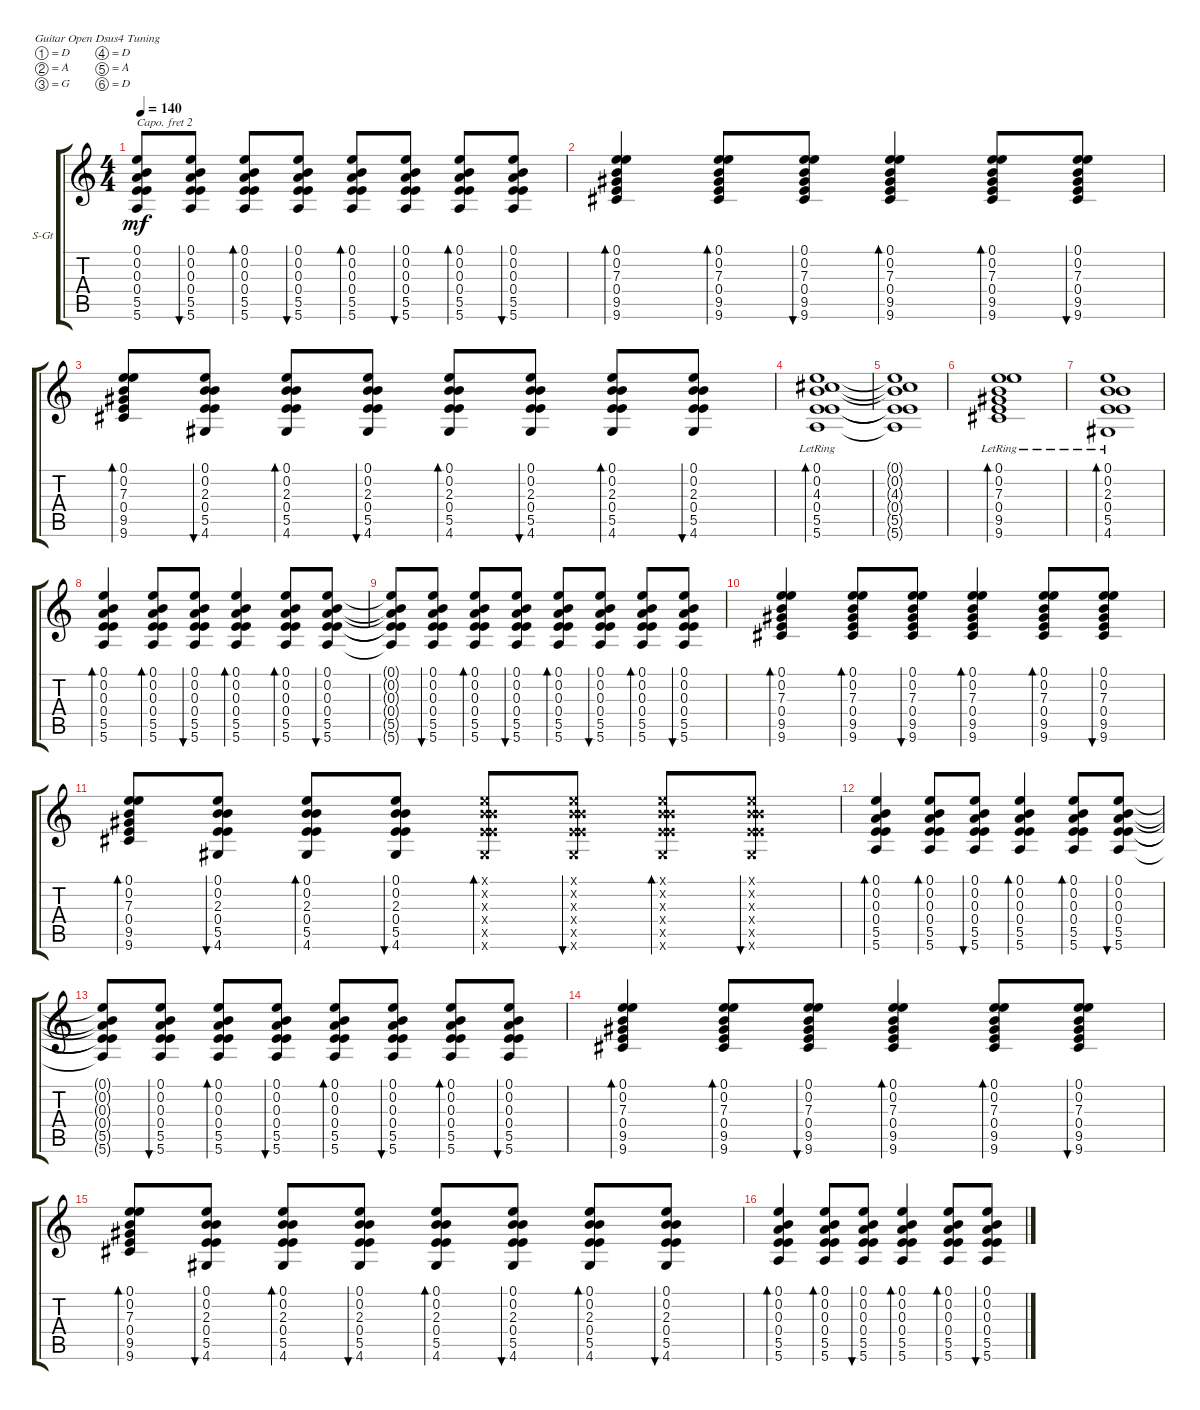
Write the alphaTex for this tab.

\defaultSystemsLayout 4
\bracketExtendMode groupsimilarinstruments
\firstSystemTrackNameOrientation horizontal
\otherSystemsTrackNameOrientation horizontal
\track ("Steel Guitar" "S-Gt") {instrument acousticguitarsteel}
\staff {score tabs}
\capo 2
\tuning (D4 A3 G3 D3 A2 D2)
\ts (4 4)
\tempo 140
\clef g2
\ks c
(5.6 5.5 0.4 0.3 0.2 0.1).8{dy mf} (0.1 0.2 0.3 0.4 5.5 5.6).8{bu 30} (5.5 5.6 0.4 0.3 0.2 0.1).8{bd 30} (0.1 0.2 0.3 0.4 5.5 5.6).8{bu 30} (5.6 5.5 0.4 0.3 0.2 0.1).8{bd 30} (5.6 5.5 0.4 0.3 0.2 0.1).8{bu 30} (0.1 0.2 0.3 0.4 5.5 5.6).8{bd 30} (5.6 5.5 0.4 0.3 0.2 0.1).8{bu 30} |
(9.6 9.5 7.3 0.2 0.1 0.4).4{bd 30} (9.6 9.5 0.4 7.3 0.2 0.1).8{bd 30} (0.1 0.2 7.3 0.4 9.5 9.6).8{bu 30} (9.6 9.5 0.4 7.3 0.2 0.1).4{bd 30} (9.6 9.5 0.4 7.3 0.2 0.1).8{bd 30} (0.1 0.2 7.3 0.4 9.5 9.6).8{bu 30} |
(9.6 9.5 0.4 7.3 0.2 0.1).8{bd 30} (0.1 0.2 2.3 0.4 5.5 4.6).8{bu 30} (5.5 4.6 0.4 2.3 0.2 0.1).8{bd 30} (0.1 0.2 2.3 0.4 5.5 4.6).8{bu 30} (4.6 5.5 0.4 2.3 0.2 0.1).8{bd 30} (4.6 5.5 0.4 2.3 0.2 0.1).8{bu 30} (0.1 0.2 2.3 0.4 5.5 4.6).8{bd 30} (4.6 5.5 0.4 2.3 0.2 0.1).8{bu 30} |
(5.6 5.5{lr} 0.4 4.3 0.2 0.1).1{bd 30} |
(5.6{t} 5.5{t} 0.4{t} 4.3{t} 0.2{t} 0.1{t}).1 |
(9.6 9.5 0.4 7.3{lr} 0.2 0.1).1{bd 30} |
(4.6 5.5 0.4 2.3 0.2 0.1{lr}).1{bd 30} |
(5.6 5.5 0.4 0.3 0.2 0.1).4{bd 30} (5.6 5.5 0.4 0.3 0.2 0.1).8{bd 30} (0.1 0.2 0.3 0.4 5.5 5.6).8{bu 30} (5.6 5.5 0.4 0.3 0.2 0.1).4{bd 30} (5.6 5.5 0.4 0.3 0.2 0.1).8{bd 30} (0.1 0.2 0.3 0.4 5.5 5.6).8{bu 30} |
(5.6{t} 5.5{t} 0.4{t} 0.3{t} 0.2{t} 0.1{t}).8 (0.1 0.2 0.3 0.4 5.5 5.6).8{bu 30} (5.5 5.6 0.4 0.3 0.2 0.1).8{bd 30} (0.1 0.2 0.3 0.4 5.5 5.6).8{bu 30} (5.6 5.5 0.4 0.3 0.2 0.1).8{bd 30} (5.6 5.5 0.4 0.3 0.2 0.1).8{bu 30} (0.1 0.2 0.3 0.4 5.5 5.6).8{bd 30} (5.6 5.5 0.4 0.3 0.2 0.1).8{bu 30} |
(9.6 9.5 7.3 0.2 0.1 0.4).4{bd 30} (9.6 9.5 0.4 7.3 0.2 0.1).8{bd 30} (0.1 0.2 7.3 0.4 9.5 9.6).8{bu 30} (9.6 9.5 0.4 7.3 0.2 0.1).4{bd 30} (9.6 9.5 0.4 7.3 0.2 0.1).8{bd 30} (0.1 0.2 7.3 0.4 9.5 9.6).8{bu 30} |
(9.6 9.5 0.4 7.3 0.2 0.1).8{bd 30} (0.1 0.2 2.3 0.4 5.5 4.6).8{bu 30} (5.5 4.6 0.4 2.3 0.2 0.1).8{bd 30} (0.1 0.2 2.3 0.4 5.5 4.6).8{bu 30} (4.6{x} 5.5{x} 0.4{x} 2.3{x} 0.2{x} 0.1{x}).8{bd 30} (4.6{x} 5.5{x} 0.4{x} 2.3{x} 0.2{x} 0.1{x}).8{bu 30} (0.1{x} 0.2{x} 2.3{x} 0.4{x} 5.5{x} 4.6{x}).8{bd 30} (4.6{x} 5.5{x} 0.4{x} 2.3{x} 0.2{x} 0.1{x}).8{bu 30} |
(5.6 5.5 0.4 0.3 0.2 0.1).4{bd 30} (5.6 5.5 0.4 0.3 0.2 0.1).8{bd 30} (0.1 0.2 0.3 0.4 5.5 5.6).8{bu 30} (5.6 5.5 0.4 0.3 0.2 0.1).4{bd 30} (5.6 5.5 0.4 0.3 0.2 0.1).8{bd 30} (0.1 0.2 0.3 0.4 5.5 5.6).8{bu 30} |
(5.6{t} 5.5{t} 0.4{t} 0.3{t} 0.2{t} 0.1{t}).8 (0.1 0.2 0.3 0.4 5.5 5.6).8{bu 30} (5.5 5.6 0.4 0.3 0.2 0.1).8{bd 30} (0.1 0.2 0.3 0.4 5.5 5.6).8{bu 30} (5.6 5.5 0.4 0.3 0.2 0.1).8{bd 30} (5.6 5.5 0.4 0.3 0.2 0.1).8{bu 30} (0.1 0.2 0.3 0.4 5.5 5.6).8{bd 30} (5.6 5.5 0.4 0.3 0.2 0.1).8{bu 30} |
(9.6 9.5 7.3 0.2 0.1 0.4).4{bd 30} (9.6 9.5 0.4 7.3 0.2 0.1).8{bd 30} (0.1 0.2 7.3 0.4 9.5 9.6).8{bu 30} (9.6 9.5 0.4 7.3 0.2 0.1).4{bd 30} (9.6 9.5 0.4 7.3 0.2 0.1).8{bd 30} (0.1 0.2 7.3 0.4 9.5 9.6).8{bu 30} |
(9.6 9.5 0.4 7.3 0.2 0.1).8{bd 30} (0.1 0.2 2.3 0.4 5.5 4.6).8{bu 30} (5.5 4.6 0.4 2.3 0.2 0.1).8{bd 30} (0.1 0.2 2.3 0.4 5.5 4.6).8{bu 30} (4.6 5.5 0.4 2.3 0.2 0.1).8{bd 30} (4.6 5.5 0.4 2.3 0.2 0.1).8{bu 30} (0.1 0.2 2.3 0.4 5.5 4.6).8{bd 30} (4.6 5.5 0.4 2.3 0.2 0.1).8{bu 30} |
(5.6 5.5 0.4 0.3 0.2 0.1).4{bd 30} (5.6 5.5 0.4 0.3 0.2 0.1).8{bd 30} (0.1 0.2 0.3 0.4 5.5 5.6).8{bu 30} (5.6 5.5 0.4 0.3 0.2 0.1).4{bd 30} (5.6 5.5 0.4 0.3 0.2 0.1).8{bd 30} (0.1 0.2 0.3 0.4 5.5 5.6).8{bu 30}
